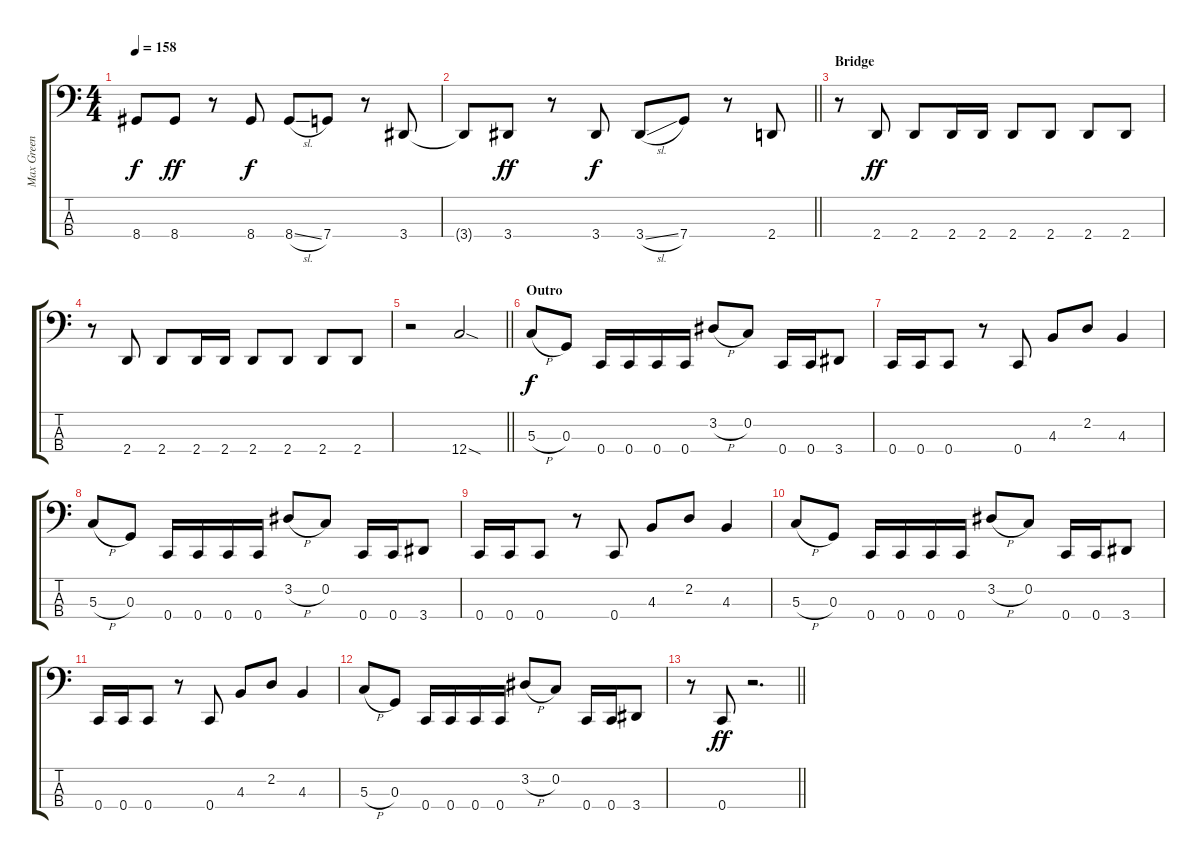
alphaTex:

\track ("Max Green [Bass]" "Max Green ") {instrument electricbasspick}
\staff {score tabs}
\tuning (F2 C2 G1 C1) {hide}
\ts (4 4)
\tempo 158
\clef f4
\ks c
8.4{t}.8{dy f} 8.4.8{dy ff} r.8 8.4.8{dy f} 8.4{sl}.8 7.4.8 r.8 3.4.8 |
\barLineRight lightlight
3.4{t}.8 3.4.8{dy ff} r.8 3.4.8{dy f} 3.4{sl}.8 7.4.8 r.8 2.4.8 |
\section ("" "Bridge")
r.8 2.4.8{dy ff} 2.4.8 2.4.16 2.4.16 2.4.8 2.4.8 2.4.8 2.4.8 |
r.8 2.4.8 2.4.8 2.4.16 2.4.16 2.4.8 2.4.8 2.4.8 2.4.8 |
\barLineRight lightlight
r.2 12.4{sod}.2 |
\section ("" "Outro")
5.3{h}.8{dy f} 0.3.8 0.4.16 0.4.16 0.4.16 0.4.16 3.2{h}.8 0.2.8 0.4.16 0.4.16 3.4.8 |
0.4.16 0.4.16 0.4.8 r.8 0.4.8 4.3.8 2.2.8 4.3.4 |
5.3{h}.8 0.3.8 0.4.16 0.4.16 0.4.16 0.4.16 3.2{h}.8 0.2.8 0.4.16 0.4.16 3.4.8 |
0.4.16 0.4.16 0.4.8 r.8 0.4.8 4.3.8 2.2.8 4.3.4 |
5.3{h}.8 0.3.8 0.4.16 0.4.16 0.4.16 0.4.16 3.2{h}.8 0.2.8 0.4.16 0.4.16 3.4.8 |
0.4.16 0.4.16 0.4.8 r.8 0.4.8 4.3.8 2.2.8 4.3.4 |
5.3{h}.8 0.3.8 0.4.16 0.4.16 0.4.16 0.4.16 3.2{h}.8 0.2.8 0.4.16 0.4.16 3.4.8 |
\barLineRight lightlight
r.8 0.4.8{dy ff} r.2{d}
